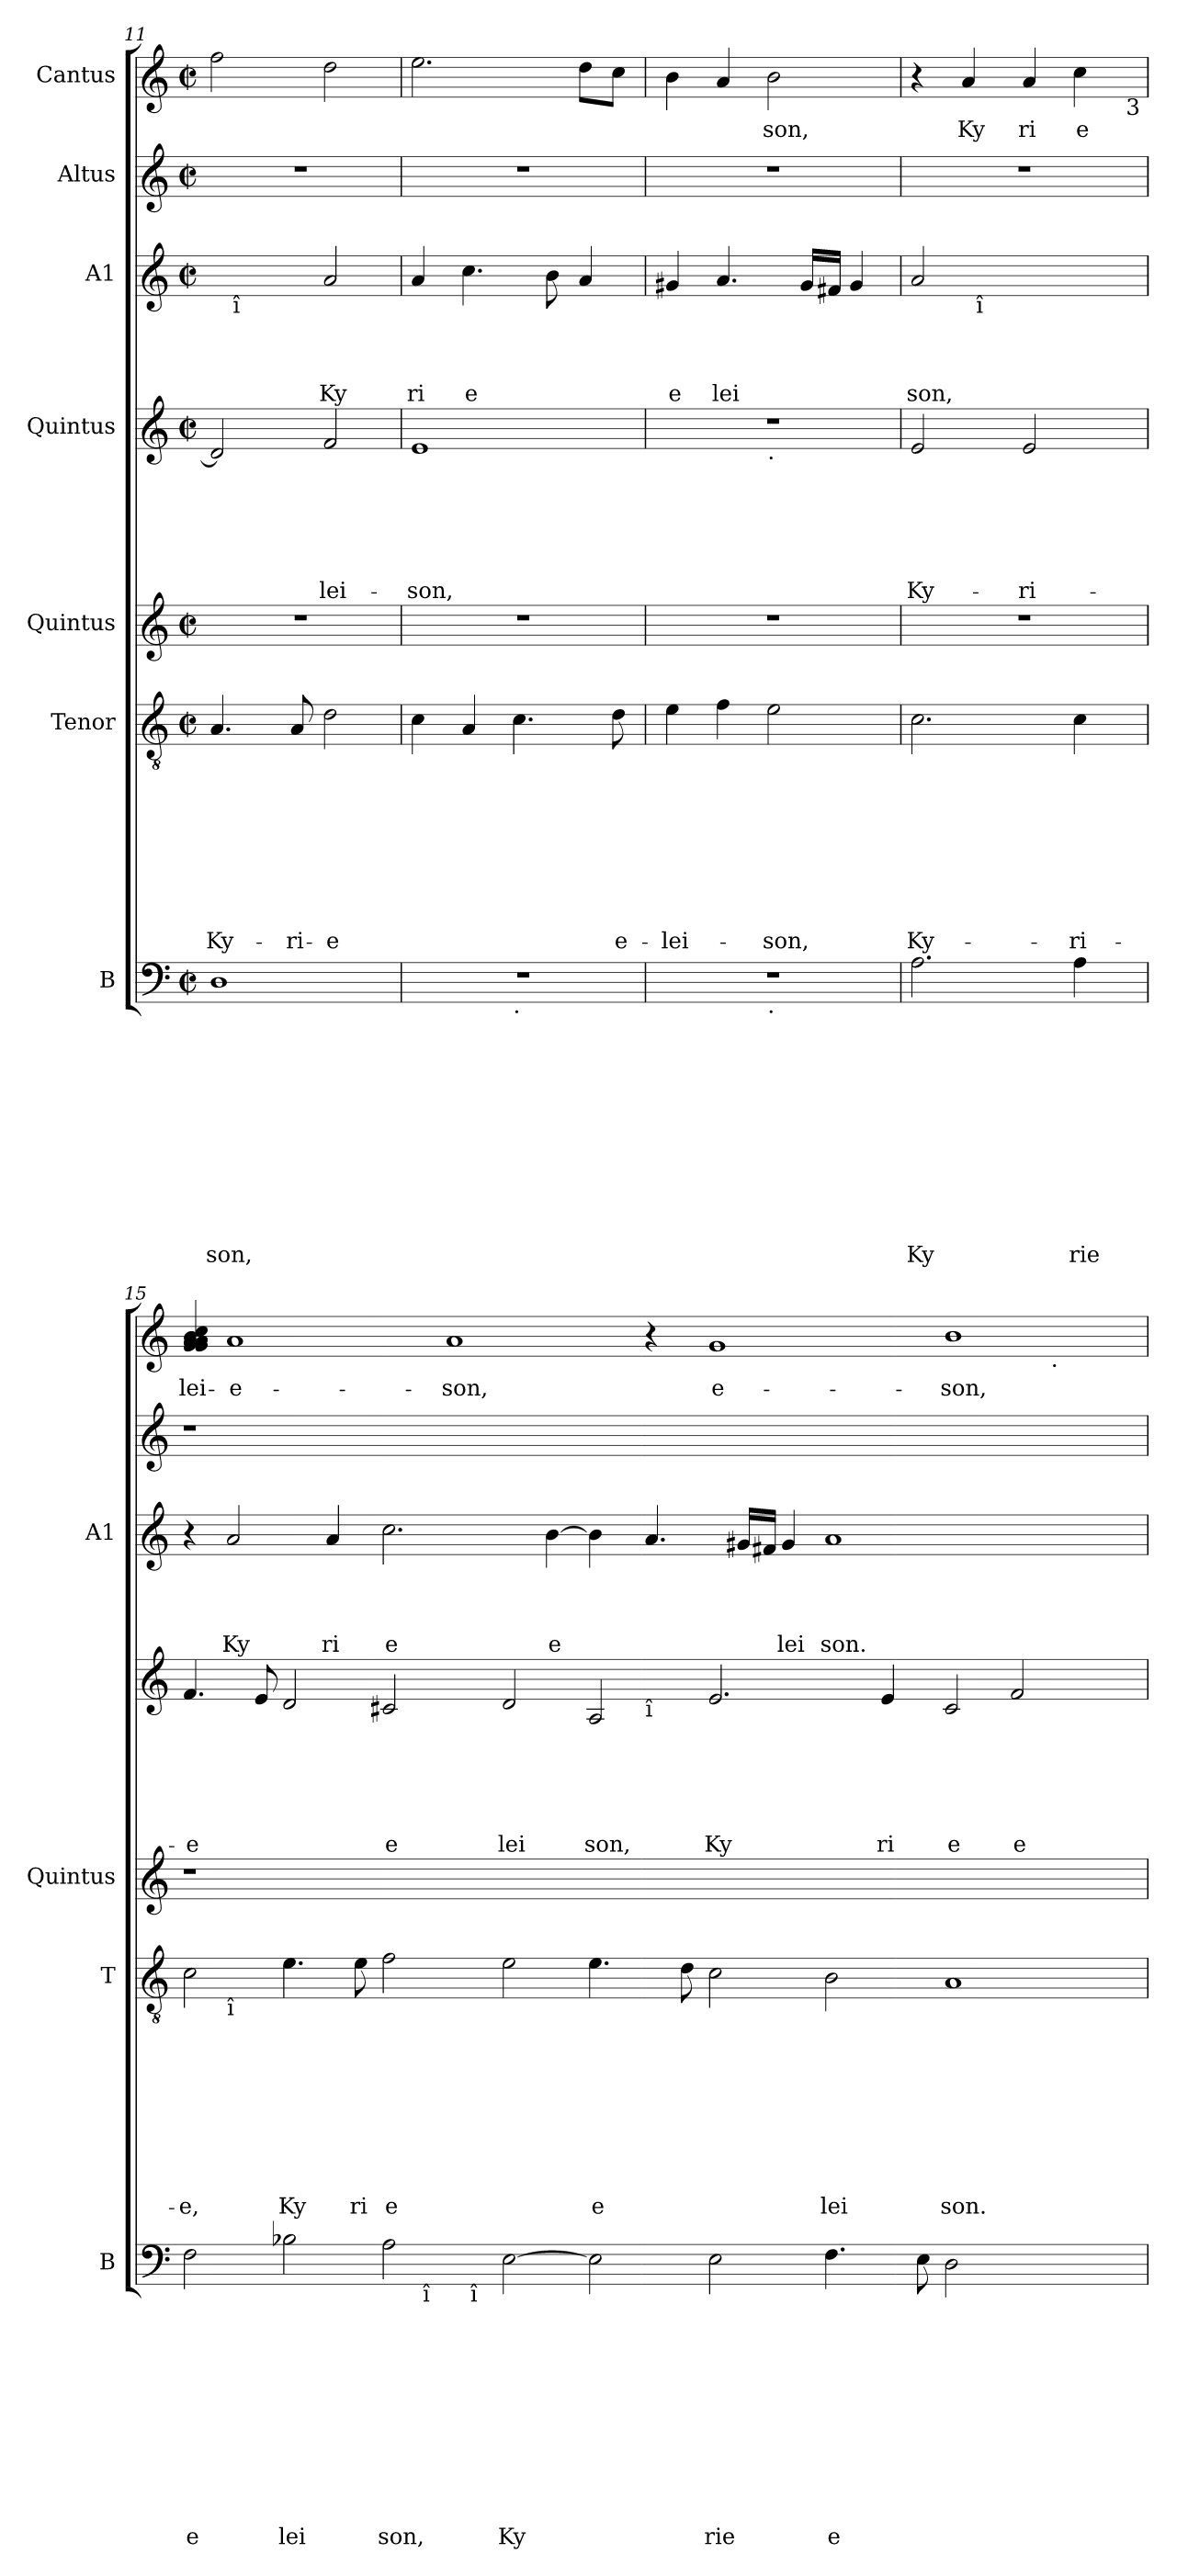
**kern	**text	**text	**text	**text	**text	**text	**text	**text	**text	**text	**text	**kern	**text	**text	**text	**text	**text	**text	**text	**text	**text	**kern	**kern	**text	**text	**text	**text	**text	**text	**kern	**text	**text	**text	**text	**kern	**kern	**text
*part7	*part7	*part7	*part7	*part7	*part7	*part7	*part7	*part7	*part7	*part7	*part7	*part6	*part6	*part6	*part6	*part6	*part6	*part6	*part6	*part6	*part6	*part5	*part4	*part4	*part4	*part4	*part4	*part4	*part4	*part3	*part3	*part3	*part3	*part3	*part2	*part1	*part1
*staff7	*staff7	*staff7	*staff7	*staff7	*staff7	*staff7	*staff7	*staff7	*staff7	*staff7	*staff7	*staff6	*staff6	*staff6	*staff6	*staff6	*staff6	*staff6	*staff6	*staff6	*staff6	*staff5	*staff4	*staff4	*staff4	*staff4	*staff4	*staff4	*staff4	*staff3	*staff3	*staff3	*staff3	*staff3	*staff2	*staff1	*staff1
*I"B	*	*	*	*	*	*	*	*	*	*	*	*I"Tenor	*	*	*	*	*	*	*	*	*	*I"Quintus	*I"Quintus	*	*	*	*	*	*	*I"A1	*	*	*	*	*I"Altus	*I"Cantus	*
*I'B	*	*	*	*	*	*	*	*	*	*	*	*I'T	*	*	*	*	*	*	*	*	*	*I'Quintus	*	*	*	*	*	*	*	*I'A1	*	*	*	*	*	*	*
*clefF4	*	*	*	*	*	*	*	*	*	*	*	*clefGv2	*	*	*	*	*	*	*	*	*	*clefG2	*clefG2	*	*	*	*	*	*	*clefG2	*	*	*	*	*clefG2	*clefG2	*
*k[]	*	*	*	*	*	*	*	*	*	*	*	*k[]	*	*	*	*	*	*	*	*	*	*k[]	*k[]	*	*	*	*	*	*	*k[]	*	*	*	*	*k[]	*k[]	*
*C:	*	*	*	*	*	*	*	*	*	*	*	*C:	*	*	*	*	*	*	*	*	*	*C:	*C:	*	*	*	*	*	*	*C:	*	*	*	*	*C:	*C:	*
*M2/2	*	*	*	*	*	*	*	*	*	*	*	*M2/2	*	*	*	*	*	*	*	*	*	*M2/2	*M2/2	*	*	*	*	*	*	*M2/2	*	*	*	*	*M2/2	*M2/2	*
*met(c|)	*	*	*	*	*	*	*	*	*	*	*	*met(c|)	*	*	*	*	*	*	*	*	*	*met(c|)	*met(c|)	*	*	*	*	*	*	*met(c|)	*	*	*	*	*met(c|)	*met(c|)	*
=11	=11	=11	=11	=11	=11	=11	=11	=11	=11	=11	=11	=11	=11	=11	=11	=11	=11	=11	=11	=11	=11	=11	=11	=11	=11	=11	=11	=11	=11	=11	=11	=11	=11	=11	=11	=11	=11
!	!	!	!	!	!	!	!	!	!	!	!LO:LY:b	!	!	!	!	!	!	!	!	!	!LO:LY:b	!	!	!	!	!	!	!	!	!	!	!	!	!	!	!	!
*	*	*	*	*	*	*	*	*	*	*	*	*	*	*	*	*	*	*	*	*	*	*	*	*	*	*	*	*	*	*^	*	*	*	*	*	*	*
1D	.	.	.	.	.	.	.	.	.	.	son,	4.A/	.	.	.	.	.	.	.	.	Ky-	1r	2d/]	.	.	.	.	.	.	2ryy	16ryy	.	.	.	.	1r	2ff\	.
!	!	!	!	!	!	!	!	!	!	!	!	!	!	!	!	!	!	!	!	!	!	!	!	!	!	!	!	!	!	!	!LO:TX:b:t=î	!	!	!	!	!	!	!
.	.	.	.	.	.	.	.	.	.	.	.	.	.	.	.	.	.	.	.	.	.	.	.	.	.	.	.	.	.	.	2...ryy	.	.	.	.	.	.	.
!	!	!	!	!	!	!	!	!	!	!	!	!	!	!	!	!	!	!	!	!	!LO:LY:b	!	!	!	!	!	!	!	!	!	!	!	!	!	!	!	!	!
.	.	.	.	.	.	.	.	.	.	.	.	8A/	.	.	.	.	.	.	.	.	-ri-	.	.	.	.	.	.	.	.	.	.	.	.	.	.	.	.	.
!	!	!	!	!	!	!	!	!	!	!	!	!	!	!	!	!	!	!	!	!	!LO:LY:b	!	!	!	!	!	!	!	!LO:LY:b	!	!	!	!	!	!LO:LY:b	!	!	!
.	.	.	.	.	.	.	.	.	.	.	.	2d\	.	.	.	.	.	.	.	.	-e	.	2f/	.	.	.	.	.	-lei-	2a/	.	.	.	.	Ky	.	2dd\	.
=12	=12	=12	=12	=12	=12	=12	=12	=12	=12	=12	=12	=12	=12	=12	=12	=12	=12	=12	=12	=12	=12	=12	=12	=12	=12	=12	=12	=12	=12	=12	=12	=12	=12	=12	=12	=12	=12	=12
!	!	!	!	!	!	!	!	!	!	!	!	!	!	!	!	!	!	!	!	!	!	!	!	!	!	!	!	!	!LO:LY:b	!	!	!	!	!	!LO:LY:b	!	!	!
*^	*	*	*	*	*	*	*	*	*	*	*	*	*	*	*	*	*	*	*	*	*	*	*	*	*	*	*	*	*	*v	*v	*	*	*	*	*	*	*
1r	2ryy	.	.	.	.	.	.	.	.	.	.	.	4c\	.	.	.	.	.	.	.	.	.	1r	1e	.	.	.	.	.	-son,	4a/	.	.	.	ri	1r	2.ee\	.
!	!	!	!	!	!	!	!	!	!	!	!	!	!	!	!	!	!	!	!	!	!	!	!	!	!	!	!	!	!	!	!	!	!	!	!LO:LY:b	!	!	!
.	.	.	.	.	.	.	.	.	.	.	.	.	4A/	.	.	.	.	.	.	.	.	.	.	.	.	.	.	.	.	.	4.cc\	.	.	.	e	.	.	.
!	!LO:TX:b:t=·	!	!	!	!	!	!	!	!	!	!	!	!	!	!	!	!	!	!	!	!	!	!	!	!	!	!	!	!	!	!	!	!	!	!	!	!	!
.	2ryy	.	.	.	.	.	.	.	.	.	.	.	4.c\	.	.	.	.	.	.	.	.	.	.	.	.	.	.	.	.	.	.	.	.	.	.	.	.	.
.	.	.	.	.	.	.	.	.	.	.	.	.	.	.	.	.	.	.	.	.	.	.	.	.	.	.	.	.	.	.	8b\	.	.	.	.	.	.	.
.	.	.	.	.	.	.	.	.	.	.	.	.	.	.	.	.	.	.	.	.	.	.	.	.	.	.	.	.	.	.	4a/	.	.	.	.	.	8dd\L	.
!	!	!	!	!	!	!	!	!	!	!	!	!	!	!	!	!	!	!	!	!	!	!LO:LY:b	!	!	!	!	!	!	!	!	!	!	!	!	!	!	!	!
.	.	.	.	.	.	.	.	.	.	.	.	.	8d\	.	.	.	.	.	.	.	.	e-	.	.	.	.	.	.	.	.	.	.	.	.	.	.	8cc\J	.
=13	=13	=13	=13	=13	=13	=13	=13	=13	=13	=13	=13	=13	=13	=13	=13	=13	=13	=13	=13	=13	=13	=13	=13	=13	=13	=13	=13	=13	=13	=13	=13	=13	=13	=13	=13	=13	=13	=13
!	!	!	!	!	!	!	!	!	!	!	!	!	!	!	!	!	!	!	!	!	!	!LO:LY:b	!	!	!	!	!	!	!	!	!	!	!	!	!LO:LY:b	!	!	!
*	*	*	*	*	*	*	*	*	*	*	*	*	*	*	*	*	*	*	*	*	*	*	*	*^	*	*	*	*	*	*	*	*	*	*	*	*	*	*
1r	2ryy	.	.	.	.	.	.	.	.	.	.	.	4e\	.	.	.	.	.	.	.	.	-lei-	1r	1r	2ryy	.	.	.	.	.	.	4g#X/	.	.	.	e	1r	4b\	.
!	!	!	!	!	!	!	!	!	!	!	!	!	!	!	!	!	!	!	!	!	!	!	!	!	!	!	!	!	!	!	!	!	!	!	!	!LO:LY:b	!	!	!
.	.	.	.	.	.	.	.	.	.	.	.	.	4f\	.	.	.	.	.	.	.	.	.	.	.	.	.	.	.	.	.	.	4.a/	.	.	.	lei	.	4a/	.
!	!	!	!	!	!	!	!	!	!	!	!	!	!	!	!	!	!	!	!	!	!	!	!	!	!LO:TX:b:t=·	!	!	!	!	!	!	!	!	!	!	!	!	!	!
!	!LO:TX:b:t=·	!	!	!	!	!	!	!	!	!	!	!	!	!	!	!	!	!	!	!	!	!	!	!	!	!	!	!	!	!	!	!	!	!	!	!	!	!	!
!	!	!	!	!	!	!	!	!	!	!	!	!	!	!	!	!	!	!	!	!	!	!LO:LY:b	!	!	!	!	!	!	!	!	!	!	!	!	!	!	!	!	!LO:LY:b
.	2ryy	.	.	.	.	.	.	.	.	.	.	.	2e\	.	.	.	.	.	.	.	.	-son,	.	.	2ryy	.	.	.	.	.	.	.	.	.	.	.	.	2b\	son,
.	.	.	.	.	.	.	.	.	.	.	.	.	.	.	.	.	.	.	.	.	.	.	.	.	.	.	.	.	.	.	.	16g#/LL	.	.	.	.	.	.	.
.	.	.	.	.	.	.	.	.	.	.	.	.	.	.	.	.	.	.	.	.	.	.	.	.	.	.	.	.	.	.	.	16f#X/JJ	.	.	.	.	.	.	.
.	.	.	.	.	.	.	.	.	.	.	.	.	.	.	.	.	.	.	.	.	.	.	.	.	.	.	.	.	.	.	.	4g#/	.	.	.	.	.	.	.
=14	=14	=14	=14	=14	=14	=14	=14	=14	=14	=14	=14	=14	=14	=14	=14	=14	=14	=14	=14	=14	=14	=14	=14	=14	=14	=14	=14	=14	=14	=14	=14	=14	=14	=14	=14	=14	=14	=14	=14
!	!	!	!	!	!	!	!	!	!	!	!	!LO:LY:b	!	!	!	!	!	!	!	!	!	!LO:LY:b	!	!	!	!	!	!	!	!	!LO:LY:b	!	!	!	!	!LO:LY:b	!	!	!
*v	*v	*	*	*	*	*	*	*	*	*	*	*	*	*	*	*	*	*	*	*	*	*	*	*v	*v	*	*	*	*	*	*	*^	*	*	*	*	*	*^	*
2.A\	.	.	.	.	.	.	.	.	.	.	Ky	2.c\	.	.	.	.	.	.	.	.	Ky-	1r	2e/	.	.	.	.	.	Ky-	2a/	4ryy	.	.	.	son,	1r	4r	2...ryy	.
!	!	!	!	!	!	!	!	!	!	!	!	!	!	!	!	!	!	!	!	!	!	!	!	!	!	!	!	!	!	!	!	!	!	!	!	!	!	!	!LO:LY:b
.	.	.	.	.	.	.	.	.	.	.	.	.	.	.	.	.	.	.	.	.	.	.	.	.	.	.	.	.	.	.	32ryy	.	.	.	.	.	4a/	.	Ky
!	!	!	!	!	!	!	!	!	!	!	!	!	!	!	!	!	!	!	!	!	!	!	!	!	!	!	!	!	!	!	!LO:TX:b:t=î	!	!	!	!	!	!	!	!
.	.	.	.	.	.	.	.	.	.	.	.	.	.	.	.	.	.	.	.	.	.	.	.	.	.	.	.	.	.	.	2ryy	.	.	.	.	.	.	.	.
!	!	!	!	!	!	!	!	!	!	!	!	!	!	!	!	!	!	!	!	!	!	!	!	!	!	!	!	!	!LO:LY:b	!	!	!	!	!	!	!	!	!	!LO:LY:b
.	.	.	.	.	.	.	.	.	.	.	.	.	.	.	.	.	.	.	.	.	.	.	2e/	.	.	.	.	.	-ri-	2ryy	.	.	.	.	.	.	4a/	.	ri
!	!	!	!	!	!	!	!	!	!	!	!LO:LY:b	!	!	!	!	!	!	!	!	!	!LO:LY:b	!	!	!	!	!	!	!	!	!	!	!	!	!	!	!	!	!	!LO:LY:b
4A\	.	.	.	.	.	.	.	.	.	.	rie	4c\	.	.	.	.	.	.	.	.	-ri-	.	.	.	.	.	.	.	.	.	.	.	.	.	.	.	4cc\	.	e
.	.	.	.	.	.	.	.	.	.	.	.	.	.	.	.	.	.	.	.	.	.	.	.	.	.	.	.	.	.	.	8..ryy	.	.	.	.	.	.	.	.
!	!	!	!	!	!	!	!	!	!	!	!	!	!	!	!	!	!	!	!	!	!	!	!	!	!	!	!	!	!	!	!	!	!	!	!	!	!	!LO:TX:b:t=3	!
.	.	.	.	.	.	.	.	.	.	.	.	.	.	.	.	.	.	.	.	.	.	.	.	.	.	.	.	.	.	.	.	.	.	.	.	.	.	16ryy	.
!!LO:PB:g=z	!!
=15	=15	=15	=15	=15	=15	=15	=15	=15	=15	=15	=15	=15	=15	=15	=15	=15	=15	=15	=15	=15	=15	=15	=15	=15	=15	=15	=15	=15	=15	=15	=15	=15	=15	=15	=15	=15	=15	=15	=15
!	!	!	!	!	!	!	!	!	!	!	!	!	!	!	!	!	!	!	!	!	!	!	!	!	!	!	!	!	!	!LO:TX:b:t=·	!	!	!	!	!	!	!	!	!
!	!	!	!	!	!	!	!	!	!	!	!LO:LY:b	!	!	!	!	!	!	!	!	!	!LO:LY:b	!	!	!	!	!	!	!	!LO:LY:b	!	!	!	!	!	!	!	!	!	!LO:LY:b
*^	*	*	*	*	*	*	*	*	*	*	*	*^	*	*	*	*	*	*	*	*	*	*	*^	*	*	*	*	*	*	*	*	*	*	*	*	*	*	*	*
*	*^	*	*	*	*	*	*	*	*	*	*	*	*	*	*	*	*	*	*	*	*	*	*	*	*	*	*	*	*	*	*	*	*v	*v	*	*	*	*	*	*	*	*
2F\	1ryy	1ryy	.	.	.	.	.	.	.	.	.	.	e	2c\	4ryy	.	.	.	.	.	.	.	.	-e,	1r	4.f/	1ryy	.	.	.	.	.	-e	4r	.	.	.	.	1r	4g/ 4g/ 4a/ 4a/ 4a/ 4a/ 4b/ 4cc/	1ryy	lei-
!	!	!	!	!	!	!	!	!	!	!	!	!	!	!	!LO:TX:b:t=î	!	!	!	!	!	!	!	!	!	!	!	!	!	!	!	!	!	!	!	!	!	!	!	!	!	!	!
!	!	!	!	!	!	!	!	!	!	!	!	!	!	!	!	!	!	!	!	!	!	!	!	!	!	!	!	!	!	!	!	!	!	!	!	!	!	!LO:LY:b	!	!	!	!LO:LY:b
.	.	.	.	.	.	.	.	.	.	.	.	.	.	.	1ryy	.	.	.	.	.	.	.	.	.	.	.	.	.	.	.	.	.	.	2a/	.	.	.	Ky	.	1a	.	-e-
.	.	.	.	.	.	.	.	.	.	.	.	.	.	.	.	.	.	.	.	.	.	.	.	.	.	8e/	.	.	.	.	.	.	.	.	.	.	.	.	.	.	.	.
!	!	!	!	!	!	!	!	!	!	!	!	!	!LO:LY:b	!	!	!	!	!	!	!	!	!	!	!LO:LY:b	!	!	!	!	!	!	!	!	!	!	!	!	!	!	!	!	!	!
2B-X\	.	.	.	.	.	.	.	.	.	.	.	.	lei	4.e\	.	.	.	.	.	.	.	.	.	Ky	.	2d/	.	.	.	.	.	.	.	.	.	.	.	.	.	.	.	.
!	!	!	!	!	!	!	!	!	!	!	!	!	!	!	!	!	!	!	!	!	!	!	!	!	!	!	!	!	!	!	!	!	!	!	!	!	!	!LO:LY:b	!	!	!	!
.	.	.	.	.	.	.	.	.	.	.	.	.	.	.	.	.	.	.	.	.	.	.	.	.	.	.	.	.	.	.	.	.	.	4a/	.	.	.	ri	.	.	.	.
!	!	!	!	!	!	!	!	!	!	!	!	!	!	!	!	!	!	!	!	!	!	!	!	!LO:LY:b	!	!	!	!	!	!	!	!	!	!	!	!	!	!	!	!	!	!
.	.	.	.	.	.	.	.	.	.	.	.	.	.	8e\	.	.	.	.	.	.	.	.	.	ri	.	.	.	.	.	.	.	.	.	.	.	.	.	.	.	.	.	.
!	!	!	!	!	!	!	!	!	!	!	!	!	!LO:LY:b	!	!	!	!	!	!	!	!	!	!	!LO:LY:b	!	!	!	!	!	!	!	!	!LO:LY:b:rj	!	!	!	!	!LO:LY:b	!	!	!	!
2A\	8ryy	4ryy	.	.	.	.	.	.	.	.	.	.	son,	2f\	.	.	.	.	.	.	.	.	.	e	2%7ryy	2c#X/	1ryy	.	.	.	.	.	e	2.cc\	.	.	.	e	2%7ryy	.	1ryy	.
.	32ryy	.	.	.	.	.	.	.	.	.	.	.	.	.	.	.	.	.	.	.	.	.	.	.	.	.	.	.	.	.	.	.	.	.	.	.	.	.	.	.	.	.
!	!LO:TX:b:t=î	!	!	!	!	!	!	!	!	!	!	!	!	!	!	!	!	!	!	!	!	!	!	!	!	!	!	!	!	!	!	!	!	!	!	!	!	!	!	!	!	!
.	1ryy	.	.	.	.	.	.	.	.	.	.	.	.	.	.	.	.	.	.	.	.	.	.	.	.	.	.	.	.	.	.	.	.	.	.	.	.	.	.	.	.	.
!	!	!	!	!	!	!	!	!	!	!	!	!	!	!	!	!	!	!	!	!	!	!	!	!	!	!	!	!	!	!	!	!	!	!	!	!	!	!	!	!	!	!LO:LY:b
.	.	16.ryy	.	.	.	.	.	.	.	.	.	.	.	.	1ryy	.	.	.	.	.	.	.	.	.	.	.	.	.	.	.	.	.	.	.	.	.	.	.	.	1a	.	-son,
!	!	!LO:TX:b:t=î	!	!	!	!	!	!	!	!	!	!	!	!	!	!	!	!	!	!	!	!	!	!	!	!	!	!	!	!	!	!	!	!	!	!	!	!	!	!	!	!
.	.	1ryy	.	.	.	.	.	.	.	.	.	.	.	.	.	.	.	.	.	.	.	.	.	.	.	.	.	.	.	.	.	.	.	.	.	.	.	.	.	.	.	.
!	!	!	!	!	!	!	!	!	!	!	!	!	!LO:LY:b	!	!	!	!	!	!	!	!	!	!	!	!	!	!	!	!	!	!	!	!LO:LY:b	!	!	!	!	!	!	!	!	!
[>2E\	.	.	.	.	.	.	.	.	.	.	.	.	Ky	2e\	.	.	.	.	.	.	.	.	.	.	.	2d/	.	.	.	.	.	.	lei	.	.	.	.	.	.	.	.	.
!	!	!	!	!	!	!	!	!	!	!	!	!	!	!	!	!	!	!	!	!	!	!	!	!	!	!	!	!	!	!	!	!	!	!	!	!	!	!LO:LY:b	!	!	!	!
.	.	.	.	.	.	.	.	.	.	.	.	.	.	.	.	.	.	.	.	.	.	.	.	.	.	.	.	.	.	.	.	.	.	[>4b\	.	.	.	e	.	.	.	.
!	!	!	!	!	!	!	!	!	!	!	!	!	!	!	!	!	!	!	!	!	!	!	!	!LO:LY:b	!	!	!	!	!	!	!	!	!LO:LY:b	!	!	!	!	!	!	!	!	!
2E\]	.	.	.	.	.	.	.	.	.	.	.	.	.	4.e\	.	.	.	.	.	.	.	.	.	e	.	2A/	4ryy	.	.	.	.	.	son,	4b\]	.	.	.	.	.	.	1ryy	.
.	1ryy	.	.	.	.	.	.	.	.	.	.	.	.	.	.	.	.	.	.	.	.	.	.	.	.	.	.	.	.	.	.	.	.	.	.	.	.	.	.	.	.	.
!	!	!	!	!	!	!	!	!	!	!	!	!	!	!	!	!	!	!	!	!	!	!	!	!	!	!	!LO:TX:b:t=î	!	!	!	!	!	!	!	!	!	!	!	!	!	!	!
.	.	.	.	.	.	.	.	.	.	.	.	.	.	.	1ryy	.	.	.	.	.	.	.	.	.	.	.	1ryy	.	.	.	.	.	.	4.a/	.	.	.	.	.	4r	.	.
.	.	1ryy	.	.	.	.	.	.	.	.	.	.	.	.	.	.	.	.	.	.	.	.	.	.	.	.	.	.	.	.	.	.	.	.	.	.	.	.	.	.	.	.
.	.	.	.	.	.	.	.	.	.	.	.	.	.	8d\	.	.	.	.	.	.	.	.	.	.	.	.	.	.	.	.	.	.	.	.	.	.	.	.	.	.	.	.
!	!	!	!	!	!	!	!	!	!	!	!	!	!LO:LY:b	!	!	!	!	!	!	!	!	!	!	!	!	!	!	!	!	!	!	!	!LO:LY:b	!	!	!	!	!	!	!	!	!LO:LY:b
2E\	.	.	.	.	.	.	.	.	.	.	.	.	rie	2c\	.	.	.	.	.	.	.	.	.	.	.	2.e/	.	.	.	.	.	.	Ky	.	.	.	.	.	.	1g	.	e-
.	.	.	.	.	.	.	.	.	.	.	.	.	.	.	.	.	.	.	.	.	.	.	.	.	.	.	.	.	.	.	.	.	.	16g#X/LL	.	.	.	.	.	.	.	.
.	.	.	.	.	.	.	.	.	.	.	.	.	.	.	.	.	.	.	.	.	.	.	.	.	.	.	.	.	.	.	.	.	.	16f#X/JJ	.	.	.	.	.	.	.	.
!	!	!	!	!	!	!	!	!	!	!	!	!	!	!	!	!	!	!	!	!	!	!	!	!	!	!	!	!	!	!	!	!	!	!	!	!	!	!LO:LY:b	!	!	!	!
.	.	.	.	.	.	.	.	.	.	.	.	.	.	.	.	.	.	.	.	.	.	.	.	.	.	.	.	.	.	.	.	.	.	4g#/	.	.	.	lei	.	.	.	.
!	!	!	!	!	!	!	!	!	!	!	!	!	!LO:LY:b	!	!	!	!	!	!	!	!	!	!	!LO:LY:b	!	!	!	!	!	!	!	!	!	!	!	!	!	!LO:LY:b	!	!	!	!
4.F\	.	.	.	.	.	.	.	.	.	.	.	.	e	2B\	.	.	.	.	.	.	.	.	.	lei	.	.	.	.	.	.	.	.	.	1a	.	.	.	son.	.	.	1ryy	.
.	1ryy	.	.	.	.	.	.	.	.	.	.	.	.	.	.	.	.	.	.	.	.	.	.	.	.	.	.	.	.	.	.	.	.	.	.	.	.	.	.	.	.	.
!	!	!	!	!	!	!	!	!	!	!	!	!	!	!	!	!	!	!	!	!	!	!	!	!	!	!	!	!	!	!	!	!	!LO:LY:b	!	!	!	!	!	!	!	!	!
.	.	.	.	.	.	.	.	.	.	.	.	.	.	.	1ryy	.	.	.	.	.	.	.	.	.	.	4e/	1ryy	.	.	.	.	.	ri	.	.	.	.	.	.	.	.	.
.	.	1ryy	.	.	.	.	.	.	.	.	.	.	.	.	.	.	.	.	.	.	.	.	.	.	.	.	.	.	.	.	.	.	.	.	.	.	.	.	.	.	.	.
8E\	.	.	.	.	.	.	.	.	.	.	.	.	.	.	.	.	.	.	.	.	.	.	.	.	.	.	.	.	.	.	.	.	.	.	.	.	.	.	.	.	.	.
!	!	!	!	!	!	!	!	!	!	!	!	!	!	!	!	!	!	!	!	!	!	!	!	!LO:LY:b	!	!	!	!	!	!	!	!	!LO:LY:b	!	!	!	!	!	!	!	!	!LO:LY:b
2D\	.	.	.	.	.	.	.	.	.	.	.	.	.	1A	.	.	.	.	.	.	.	.	.	son.	.	2c#/	.	.	.	.	.	.	e	.	.	.	.	.	.	1b	.	-son,
!	!	!	!	!	!	!	!	!	!	!	!	!	!	!	!	!	!	!	!	!	!	!	!	!	!	!	!	!	!	!	!	!	!LO:LY:b	!	!	!	!	!	!	!	!	!
2ryy	.	.	.	.	.	.	.	.	.	.	.	.	.	.	.	.	.	.	.	.	.	.	.	.	.	2f/	.	.	.	.	.	.	e	2ryy	.	.	.	.	.	.	8ryy	.
.	.	.	.	.	.	.	.	.	.	.	.	.	.	.	.	.	.	.	.	.	.	.	.	.	.	.	.	.	.	.	.	.	.	.	.	.	.	.	.	.	32ryy	.
!	!	!	!	!	!	!	!	!	!	!	!	!	!	!	!	!	!	!	!	!	!	!	!	!	!	!	!	!	!	!	!	!	!	!	!	!	!	!	!	!	!LO:TX:b:t=·	!
.	4ryy	.	.	.	.	.	.	.	.	.	.	.	.	.	.	.	.	.	.	.	.	.	.	.	.	.	.	.	.	.	.	.	.	.	.	.	.	.	.	.	4ryy	.
.	.	.	.	.	.	.	.	.	.	.	.	.	.	.	4ryy	.	.	.	.	.	.	.	.	.	.	.	4ryy	.	.	.	.	.	.	.	.	.	.	.	.	.	.	.
.	.	8ryy	.	.	.	.	.	.	.	.	.	.	.	.	.	.	.	.	.	.	.	.	.	.	.	.	.	.	.	.	.	.	.	.	.	.	.	.	.	.	.	.
.	16.ryy	.	.	.	.	.	.	.	.	.	.	.	.	.	.	.	.	.	.	.	.	.	.	.	.	.	.	.	.	.	.	.	.	.	.	.	.	.	.	.	16.ryy	.
.	.	32ryy	.	.	.	.	.	.	.	.	.	.	.	.	.	.	.	.	.	.	.	.	.	.	.	.	.	.	.	.	.	.	.	.	.	.	.	.	.	.	.	.
*v	*v	*v	*	*	*	*	*	*	*	*	*	*	*	*	*	*	*	*	*	*	*	*	*	*	*	*v	*v	*	*	*	*	*	*	*	*	*	*	*	*	*v	*v	*
*	*	*	*	*	*	*	*	*	*	*	*	*v	*v	*	*	*	*	*	*	*	*	*	*	*	*	*	*	*	*	*	*	*	*	*	*	*	*	*
=	=	=	=	=	=	=	=	=	=	=	=	=	=	=	=	=	=	=	=	=	=	=	=	=	=	=	=	=	=	=	=	=	=	=	=	=	=
*-	*-	*-	*-	*-	*-	*-	*-	*-	*-	*-	*-	*-	*-	*-	*-	*-	*-	*-	*-	*-	*-	*-	*-	*-	*-	*-	*-	*-	*-	*-	*-	*-	*-	*-	*-	*-	*-
